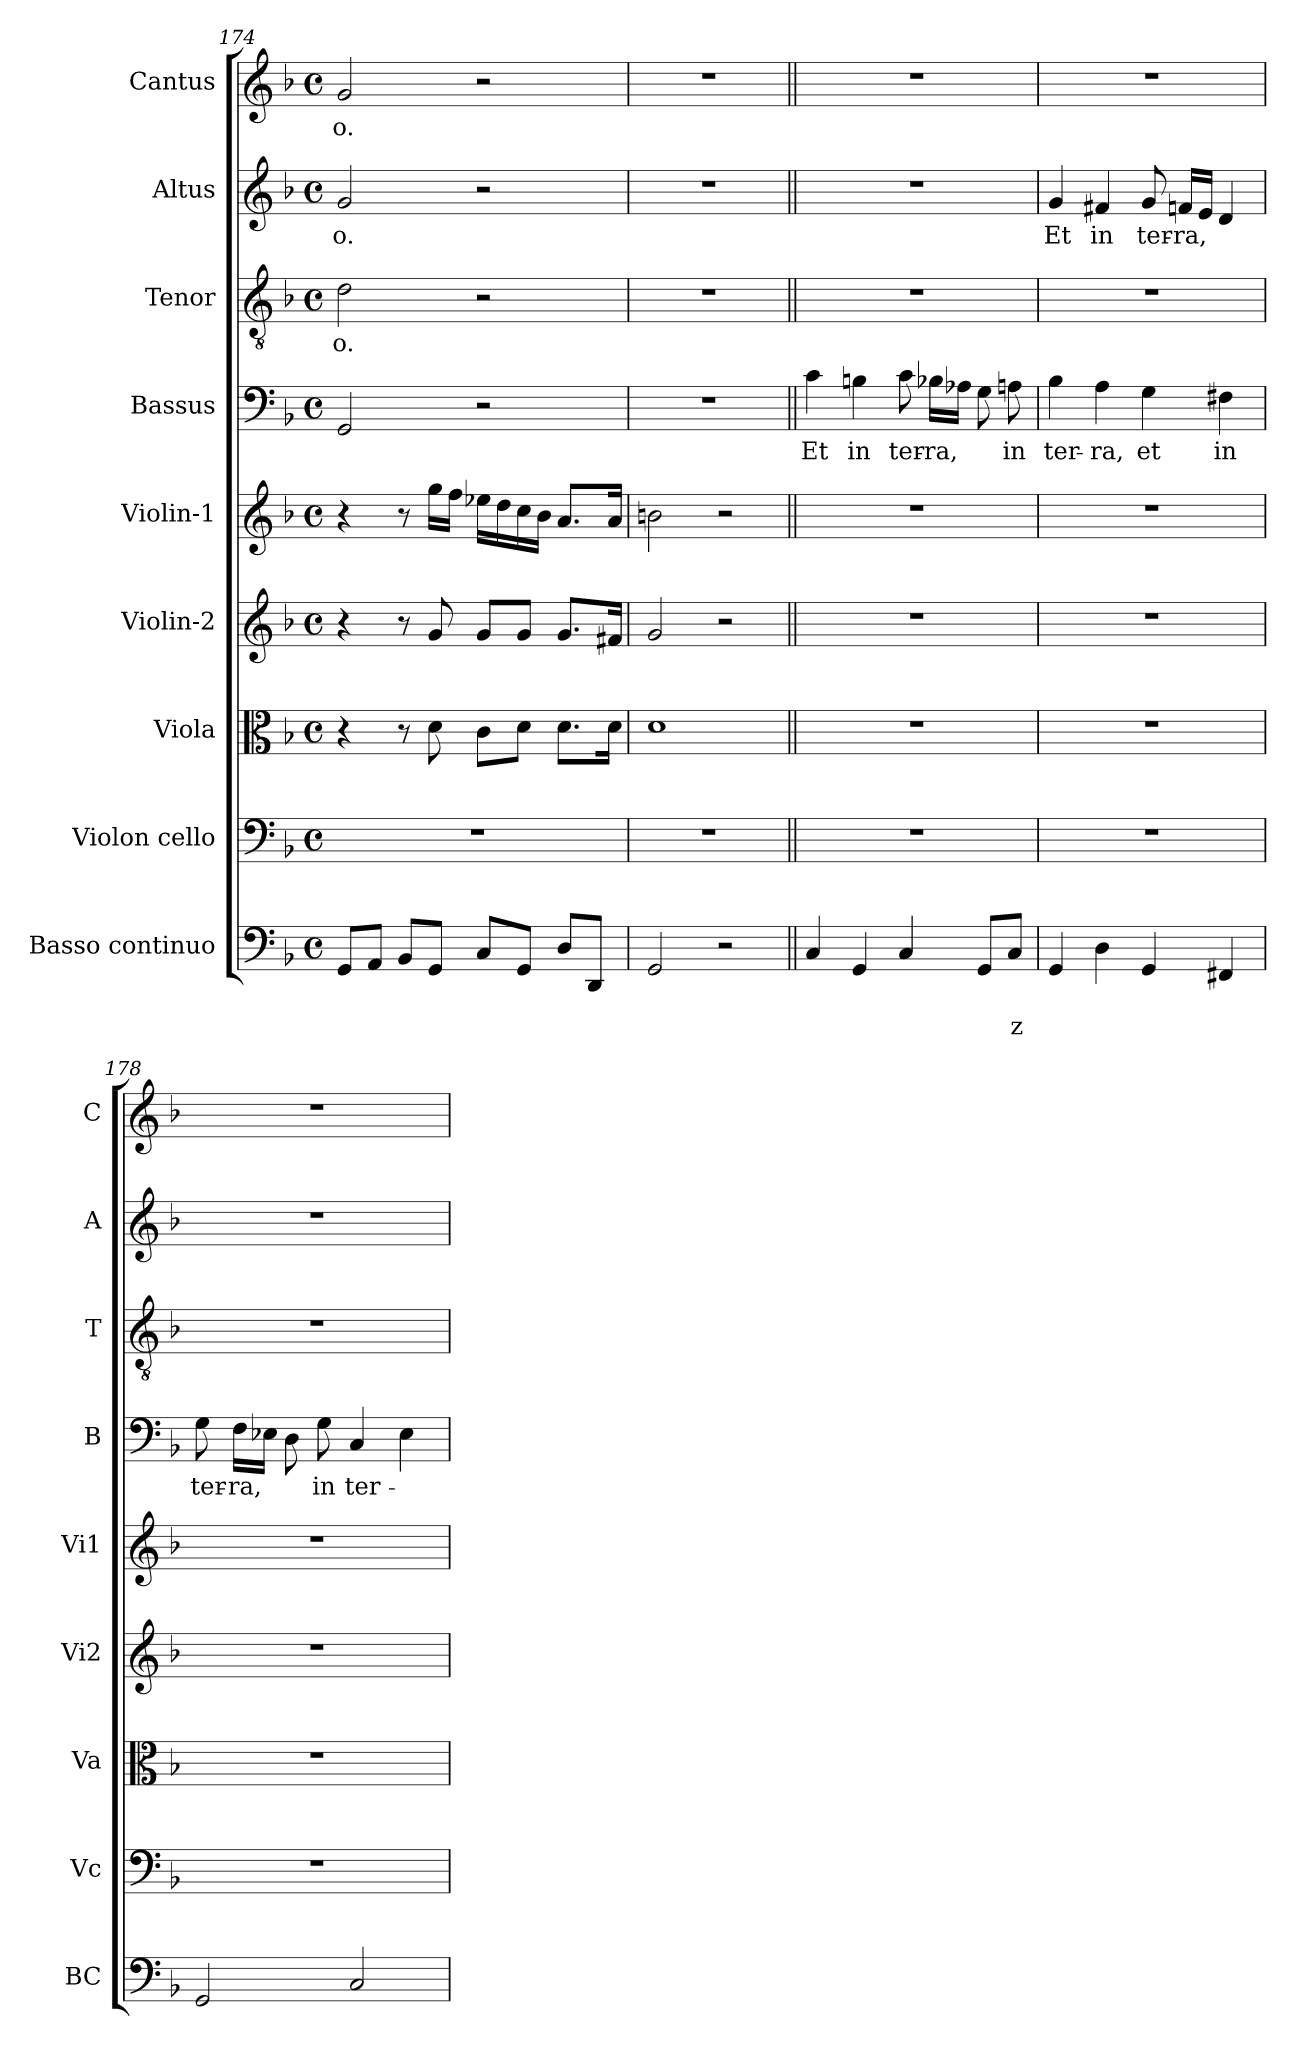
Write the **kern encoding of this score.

**kern	**text	**text	**kern	**kern	**kern	**kern	**kern	**text	**kern	**text	**kern	**text	**kern	**text
*part9	*part9	*part9	*part8	*part7	*part6	*part5	*part4	*part4	*part3	*part3	*part2	*part2	*part1	*part1
*staff9	*staff9	*staff9	*staff8	*staff7	*staff6	*staff5	*staff4	*staff4	*staff3	*staff3	*staff2	*staff2	*staff1	*staff1
*I"Basso continuo	*	*	*I"Violon cello	*I"Viola	*I"Violin-2	*I"Violin-1	*I"Bassus	*	*I"Tenor	*	*I"Altus	*	*I"Cantus	*
*I'BC	*	*	*I'Vc	*I'Va	*I'Vi2	*I'Vi1	*I'B	*	*I'T	*	*I'A	*	*I'C	*
*clefF4	*	*	*clefF4	*clefC3	*clefG2	*clefG2	*clefF4	*	*clefGv2	*	*clefG2	*	*clefG2	*
*k[b-]	*	*	*k[b-]	*k[b-]	*k[b-]	*k[b-]	*k[b-]	*	*k[b-]	*	*k[b-]	*	*k[b-]	*
*F:	*	*	*F:	*F:	*F:	*F:	*F:	*	*F:	*	*F:	*	*F:	*
*M4/4	*	*	*M4/4	*M4/4	*M4/4	*M4/4	*M4/4	*	*M4/4	*	*M4/4	*	*M4/4	*
*met(c)	*	*	*met(c)	*met(c)	*met(c)	*met(c)	*met(c)	*	*met(c)	*	*met(c)	*	*met(c)	*
=174	=174	=174	=174	=174	=174	=174	=174	=174	=174	=174	=174	=174	=174	=174
!	!	!	!	!	!	!	!	!	!	!LO:LY:b	!	!LO:LY:b	!	!LO:LY:b
8GG/L	.	.	1r	4r	4r	4r	2GG/	.	2d\	-o.	2g/	-o.	2g/	-o.
8AA/J	.	.	.	.	.	.	.	.	.	.	.	.	.	.
8BB-/L	.	.	.	8r	8r	8r	.	.	.	.	.	.	.	.
8GG/J	.	.	.	8d\	8g/	16gg\LL	.	.	.	.	.	.	.	.
.	.	.	.	.	.	16ff\JJ	.	.	.	.	.	.	.	.
8C/L	.	.	.	8c\L	8g/L	16ee-X\LL	2r	.	2r	.	2r	.	2r	.
.	.	.	.	.	.	16dd\	.	.	.	.	.	.	.	.
8GG/J	.	.	.	8d\J	8g/J	16cc\	.	.	.	.	.	.	.	.
.	.	.	.	.	.	16b-\JJ	.	.	.	.	.	.	.	.
8D/L	.	.	.	8.d\L	8.g/L	8.a/L	.	.	.	.	.	.	.	.
8DD/J	.	.	.	.	.	.	.	.	.	.	.	.	.	.
.	.	.	.	16d\Jk	16f#X/Jk	16a/Jk	.	.	.	.	.	.	.	.
=175	=175	=175	=175	=175	=175	=175	=175	=175	=175	=175	=175	=175	=175	=175
2GG/	.	.	1r	1d	2g/	2bn\	1r	.	1r	.	1r	.	1r	.
2r	.	.	.	.	2r	2r	.	.	.	.	.	.	.	.
!!LO:LB:g=z
=176||	=176||	=176||	=176||	=176||	=176||	=176||	=176||	=176||	=176||	=176||	=176||	=176||	=176||	=176||
!	!	!	!	!	!	!	!	!LO:LY:b	!	!	!	!	!	!
4C/	.	.	1r	1r	1r	1r	4c\	Et	1r	.	1r	.	1r	.
!	!	!	!	!	!	!	!	!LO:LY:b	!	!	!	!	!	!
4GG/	.	.	.	.	.	.	4Bn\	in	.	.	.	.	.	.
!	!	!	!	!	!	!	!	!LO:LY:b	!	!	!	!	!	!
4C/	.	.	.	.	.	.	8c\	ter-	.	.	.	.	.	.
!	!	!	!	!	!	!	!	!LO:LY:b	!	!	!	!	!	!
.	.	.	.	.	.	.	16B-X\LL	-ra,	.	.	.	.	.	.
.	.	.	.	.	.	.	16A-X\JJ	.	.	.	.	.	.	.
8GG/L	.	.	.	.	.	.	8G\	.	.	.	.	.	.	.
!	!	!LO:LY:b	!	!	!	!	!	!LO:LY:b	!	!	!	!	!	!
8C/J	.	z	.	.	.	.	8An\	in	.	.	.	.	.	.
=177	=177	=177	=177	=177	=177	=177	=177	=177	=177	=177	=177	=177	=177	=177
!	!	!	!	!	!	!	!	!LO:LY:b	!	!	!	!LO:LY:b	!	!
4GG/	.	.	1r	1r	1r	1r	4B-\	ter-	1r	.	4g/	Et	1r	.
!	!	!	!	!	!	!	!	!LO:LY:b	!	!	!	!LO:LY:b	!	!
4D\	.	.	.	.	.	.	4A\	-ra,	.	.	4f#X/	in	.	.
!	!	!	!	!	!	!	!	!LO:LY:b	!	!	!	!LO:LY:b	!	!
4GG/	.	.	.	.	.	.	4G\	et	.	.	8g/	ter-	.	.
!	!	!	!	!	!	!	!	!	!	!	!	!LO:LY:b	!	!
.	.	.	.	.	.	.	.	.	.	.	16fn/LL	-ra,	.	.
.	.	.	.	.	.	.	.	.	.	.	16e/JJ	.	.	.
!	!	!	!	!	!	!	!	!LO:LY:b	!	!	!	!	!	!
4FF#X/	.	.	.	.	.	.	4F#X\	in	.	.	4d/	.	.	.
=178	=178	=178	=178	=178	=178	=178	=178	=178	=178	=178	=178	=178	=178	=178
!	!	!	!	!	!	!	!	!LO:LY:b	!	!	!	!	!	!
2GG/	.	.	1r	1r	1r	1r	8G\	ter-	1r	.	1r	.	1r	.
!	!	!	!	!	!	!	!	!LO:LY:b	!	!	!	!	!	!
.	.	.	.	.	.	.	16F\LL	-ra,	.	.	.	.	.	.
.	.	.	.	.	.	.	16E-X\JJ	.	.	.	.	.	.	.
.	.	.	.	.	.	.	8D\	.	.	.	.	.	.	.
!	!	!	!	!	!	!	!	!LO:LY:b	!	!	!	!	!	!
.	.	.	.	.	.	.	8G\	in	.	.	.	.	.	.
!	!	!	!	!	!	!	!	!LO:LY:b	!	!	!	!	!	!
2C/	.	.	.	.	.	.	4C/	ter-	.	.	.	.	.	.
.	.	.	.	.	.	.	4E-\	.	.	.	.	.	.	.
=	=	=	=	=	=	=	=	=	=	=	=	=	=	=
*-	*-	*-	*-	*-	*-	*-	*-	*-	*-	*-	*-	*-	*-	*-
